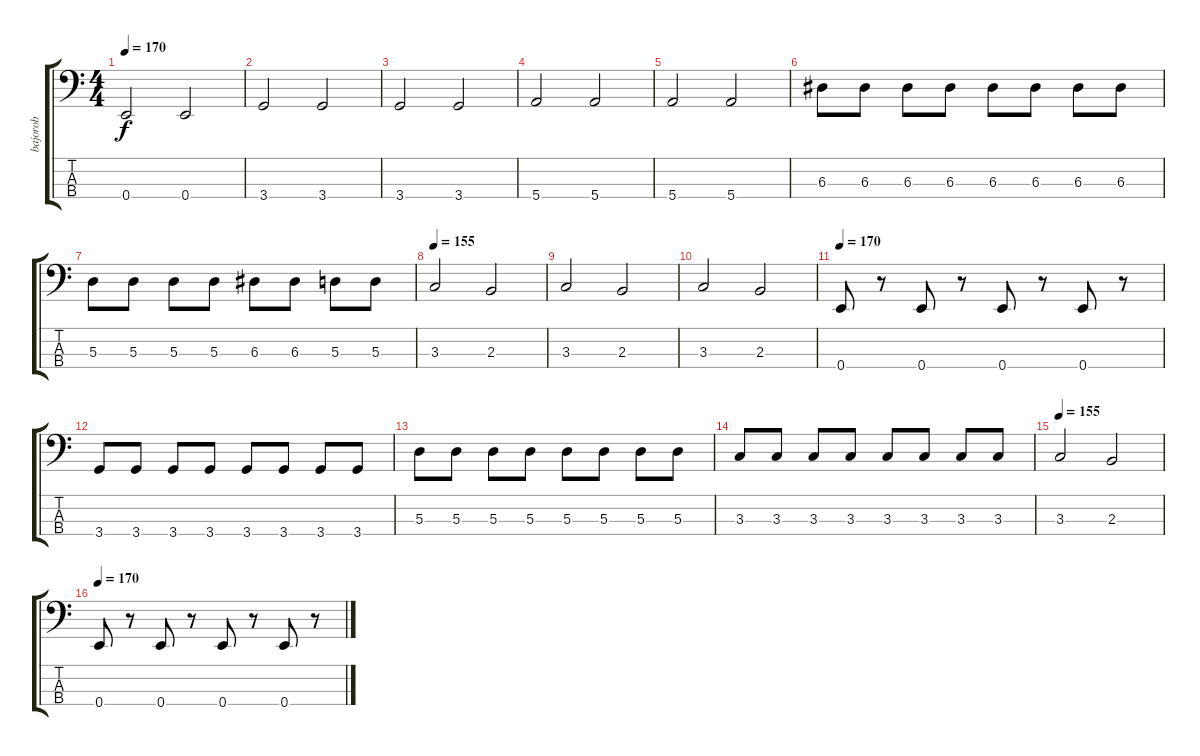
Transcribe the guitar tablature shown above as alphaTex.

\track ("bajorob" "bajorob") {instrument electricbassfinger}
\staff {score tabs}
\tuning (G2 D2 A1 E1) {hide}
\ts (4 4)
\tempo 170
\clef f4
\ks c
0.4.2{dy f} 0.4.2 |
3.4.2 3.4.2 |
3.4.2 3.4.2 |
5.4.2 5.4.2 |
5.4.2 5.4.2 |
6.3.8 6.3.8 6.3.8 6.3.8 6.3.8 6.3.8 6.3.8 6.3.8 |
5.3.8 5.3.8 5.3.8 5.3.8 6.3.8 6.3.8 5.3.8 5.3.8 |
\tempo 155
3.3.2 2.3.2 |
3.3.2 2.3.2 |
3.3.2 2.3.2 |
\tempo 170
0.4.8 r.8 0.4.8 r.8 0.4.8 r.8 0.4.8 r.8 |
3.4.8 3.4.8 3.4.8 3.4.8 3.4.8 3.4.8 3.4.8 3.4.8 |
5.3.8 5.3.8 5.3.8 5.3.8 5.3.8 5.3.8 5.3.8 5.3.8 |
3.3.8 3.3.8 3.3.8 3.3.8 3.3.8 3.3.8 3.3.8 3.3.8 |
\tempo 155
3.3.2 2.3.2 |
\tempo 170
0.4.8 r.8 0.4.8 r.8 0.4.8 r.8 0.4.8 r.8
